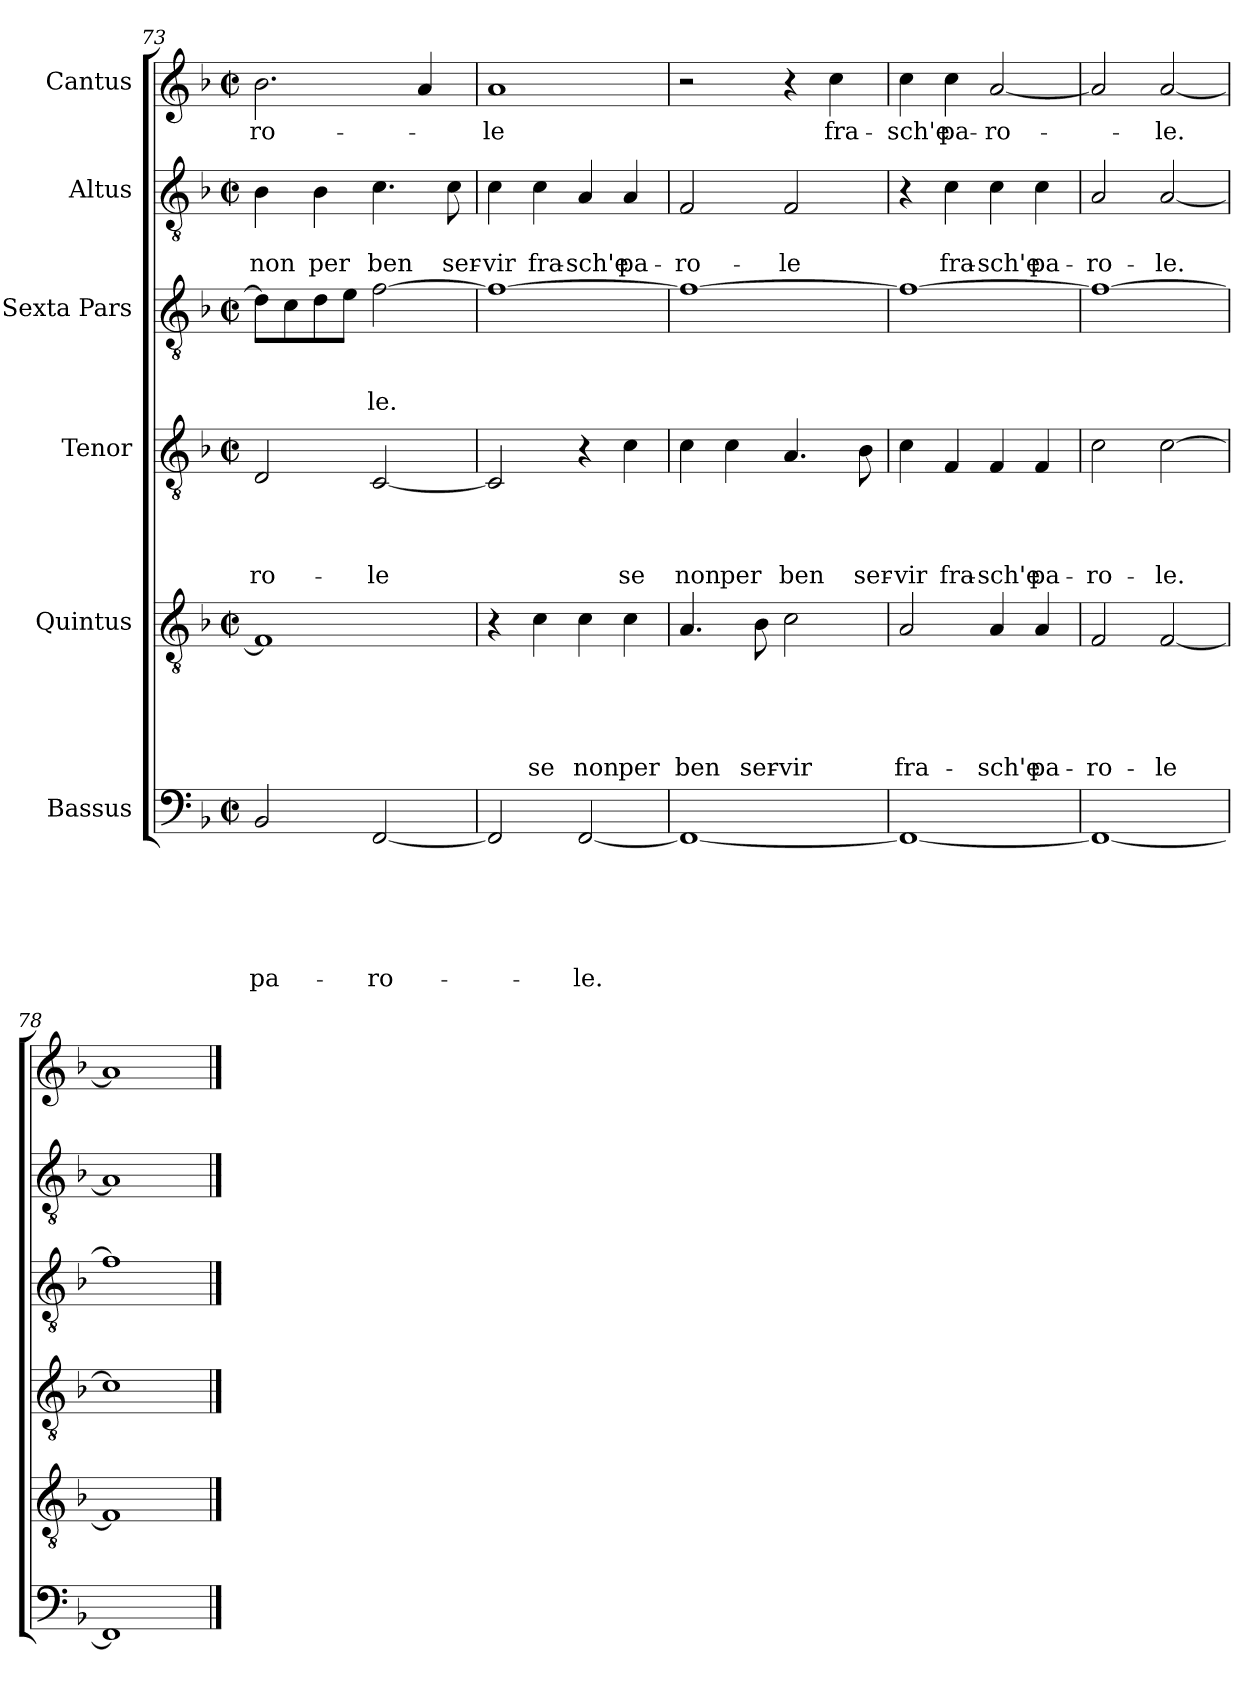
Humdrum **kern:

**kern	**text	**text	**text	**text	**text	**text	**kern	**text	**text	**text	**text	**text	**kern	**text	**text	**text	**text	**kern	**text	**text	**text	**kern	**text	**text	**kern	**text
*part6	*part6	*part6	*part6	*part6	*part6	*part6	*part5	*part5	*part5	*part5	*part5	*part5	*part4	*part4	*part4	*part4	*part4	*part3	*part3	*part3	*part3	*part2	*part2	*part2	*part1	*part1
*staff6	*staff6	*staff6	*staff6	*staff6	*staff6	*staff6	*staff5	*staff5	*staff5	*staff5	*staff5	*staff5	*staff4	*staff4	*staff4	*staff4	*staff4	*staff3	*staff3	*staff3	*staff3	*staff2	*staff2	*staff2	*staff1	*staff1
*I"Bassus	*	*	*	*	*	*	*I"Quintus	*	*	*	*	*	*I"Tenor	*	*	*	*	*I"Sexta Pars	*	*	*	*I"Altus	*	*	*I"Cantus	*
!!LO:PB:g=z
*clefF4	*	*	*	*	*	*	*clefGv2	*	*	*	*	*	*clefGv2	*	*	*	*	*clefGv2	*	*	*	*clefGv2	*	*	*clefG2	*
*k[b-]	*	*	*	*	*	*	*k[b-]	*	*	*	*	*	*k[b-]	*	*	*	*	*k[b-]	*	*	*	*k[b-]	*	*	*k[b-]	*
*F:	*	*	*	*	*	*	*F:	*	*	*	*	*	*F:	*	*	*	*	*F:	*	*	*	*F:	*	*	*F:	*
*M2/2	*	*	*	*	*	*	*M2/2	*	*	*	*	*	*M2/2	*	*	*	*	*M2/2	*	*	*	*M2/2	*	*	*M2/2	*
*met(c|)	*	*	*	*	*	*	*met(c|)	*	*	*	*	*	*met(c|)	*	*	*	*	*met(c|)	*	*	*	*met(c|)	*	*	*met(c|)	*
=73	=73	=73	=73	=73	=73	=73	=73	=73	=73	=73	=73	=73	=73	=73	=73	=73	=73	=73	=73	=73	=73	=73	=73	=73	=73	=73
2BB-/	.	.	.	.	.	pa-	1F]	.	.	.	.	.	2D/	.	.	.	-ro-	8d\L]	.	.	.	4B-\	.	non	2.b-\	-ro-
.	.	.	.	.	.	.	.	.	.	.	.	.	.	.	.	.	.	8c\	.	.	.	.	.	.	.	.
.	.	.	.	.	.	.	.	.	.	.	.	.	.	.	.	.	.	8d\	.	.	.	4B-\	.	per	.	.
.	.	.	.	.	.	.	.	.	.	.	.	.	.	.	.	.	.	8e\J	.	.	.	.	.	.	.	.
[2FF/	.	.	.	.	.	-ro-	.	.	.	.	.	.	[2C/	.	.	.	-le	[2f\	.	.	-le.	4.c\	.	ben	.	.
.	.	.	.	.	.	.	.	.	.	.	.	.	.	.	.	.	.	.	.	.	.	.	.	.	4a/	.
.	.	.	.	.	.	.	.	.	.	.	.	.	.	.	.	.	.	.	.	.	.	8c\	.	ser-	.	.
=74	=74	=74	=74	=74	=74	=74	=74	=74	=74	=74	=74	=74	=74	=74	=74	=74	=74	=74	=74	=74	=74	=74	=74	=74	=74	=74
2FF/]	.	.	.	.	.	.	4r	.	.	.	.	.	2C/]	.	.	.	.	1f_	.	.	.	4c\	.	-vir	1a	-le
.	.	.	.	.	.	.	4c\	.	.	.	.	se	.	.	.	.	.	.	.	.	.	4c\	.	fra-	.	.
[2FF/	.	.	.	.	.	-le.	4c\	.	.	.	.	non	4r	.	.	.	.	.	.	.	.	4A/	.	-sch'e	.	.
.	.	.	.	.	.	.	4c\	.	.	.	.	per	4c\	.	.	.	se	.	.	.	.	4A/	.	pa-	.	.
=75	=75	=75	=75	=75	=75	=75	=75	=75	=75	=75	=75	=75	=75	=75	=75	=75	=75	=75	=75	=75	=75	=75	=75	=75	=75	=75
1FF_	.	.	.	.	.	.	4.A/	.	.	.	.	ben	4c\	.	.	.	non	1f_	.	.	.	2F/	.	-ro-	2r	.
.	.	.	.	.	.	.	.	.	.	.	.	.	4c\	.	.	.	per	.	.	.	.	.	.	.	.	.
.	.	.	.	.	.	.	8B-\	.	.	.	.	ser-	.	.	.	.	.	.	.	.	.	.	.	.	.	.
.	.	.	.	.	.	.	2c\	.	.	.	.	-vir	4.A/	.	.	.	ben	.	.	.	.	2F/	.	-le	4r	.
.	.	.	.	.	.	.	.	.	.	.	.	.	.	.	.	.	.	.	.	.	.	.	.	.	4cc\	fra-
.	.	.	.	.	.	.	.	.	.	.	.	.	8B-\	.	.	.	ser-	.	.	.	.	.	.	.	.	.
=76	=76	=76	=76	=76	=76	=76	=76	=76	=76	=76	=76	=76	=76	=76	=76	=76	=76	=76	=76	=76	=76	=76	=76	=76	=76	=76
1FF_	.	.	.	.	.	.	2A/	.	.	.	.	fra-	4c\	.	.	.	-vir	1f_	.	.	.	4r	.	.	4cc\	-sch'e
.	.	.	.	.	.	.	.	.	.	.	.	.	4F/	.	.	.	fra-	.	.	.	.	4c\	.	fra-	4cc\	pa-
.	.	.	.	.	.	.	4A/	.	.	.	.	-sch'e	4F/	.	.	.	-sch'e	.	.	.	.	4c\	.	-sch'e	[2a/	-ro-
.	.	.	.	.	.	.	4A/	.	.	.	.	pa-	4F/	.	.	.	pa-	.	.	.	.	4c\	.	pa-	.	.
=77	=77	=77	=77	=77	=77	=77	=77	=77	=77	=77	=77	=77	=77	=77	=77	=77	=77	=77	=77	=77	=77	=77	=77	=77	=77	=77
1FF_	.	.	.	.	.	.	2F/	.	.	.	.	-ro-	2c\	.	.	.	-ro-	1f_	.	.	.	2A/	.	-ro-	2a/]	.
.	.	.	.	.	.	.	[2F/	.	.	.	.	-le	[2c\	.	.	.	-le.	.	.	.	.	[2A/	.	-le.	[2a/	-le.
=78	=78	=78	=78	=78	=78	=78	=78	=78	=78	=78	=78	=78	=78	=78	=78	=78	=78	=78	=78	=78	=78	=78	=78	=78	=78	=78
1FF]	.	.	.	.	.	.	1F]	.	.	.	.	.	1c]	.	.	.	.	1f]	.	.	.	1A]	.	.	1a]	.
==	==	==	==	==	==	==	==	==	==	==	==	==	==	==	==	==	==	==	==	==	==	==	==	==	==	==
*-	*-	*-	*-	*-	*-	*-	*-	*-	*-	*-	*-	*-	*-	*-	*-	*-	*-	*-	*-	*-	*-	*-	*-	*-	*-	*-
